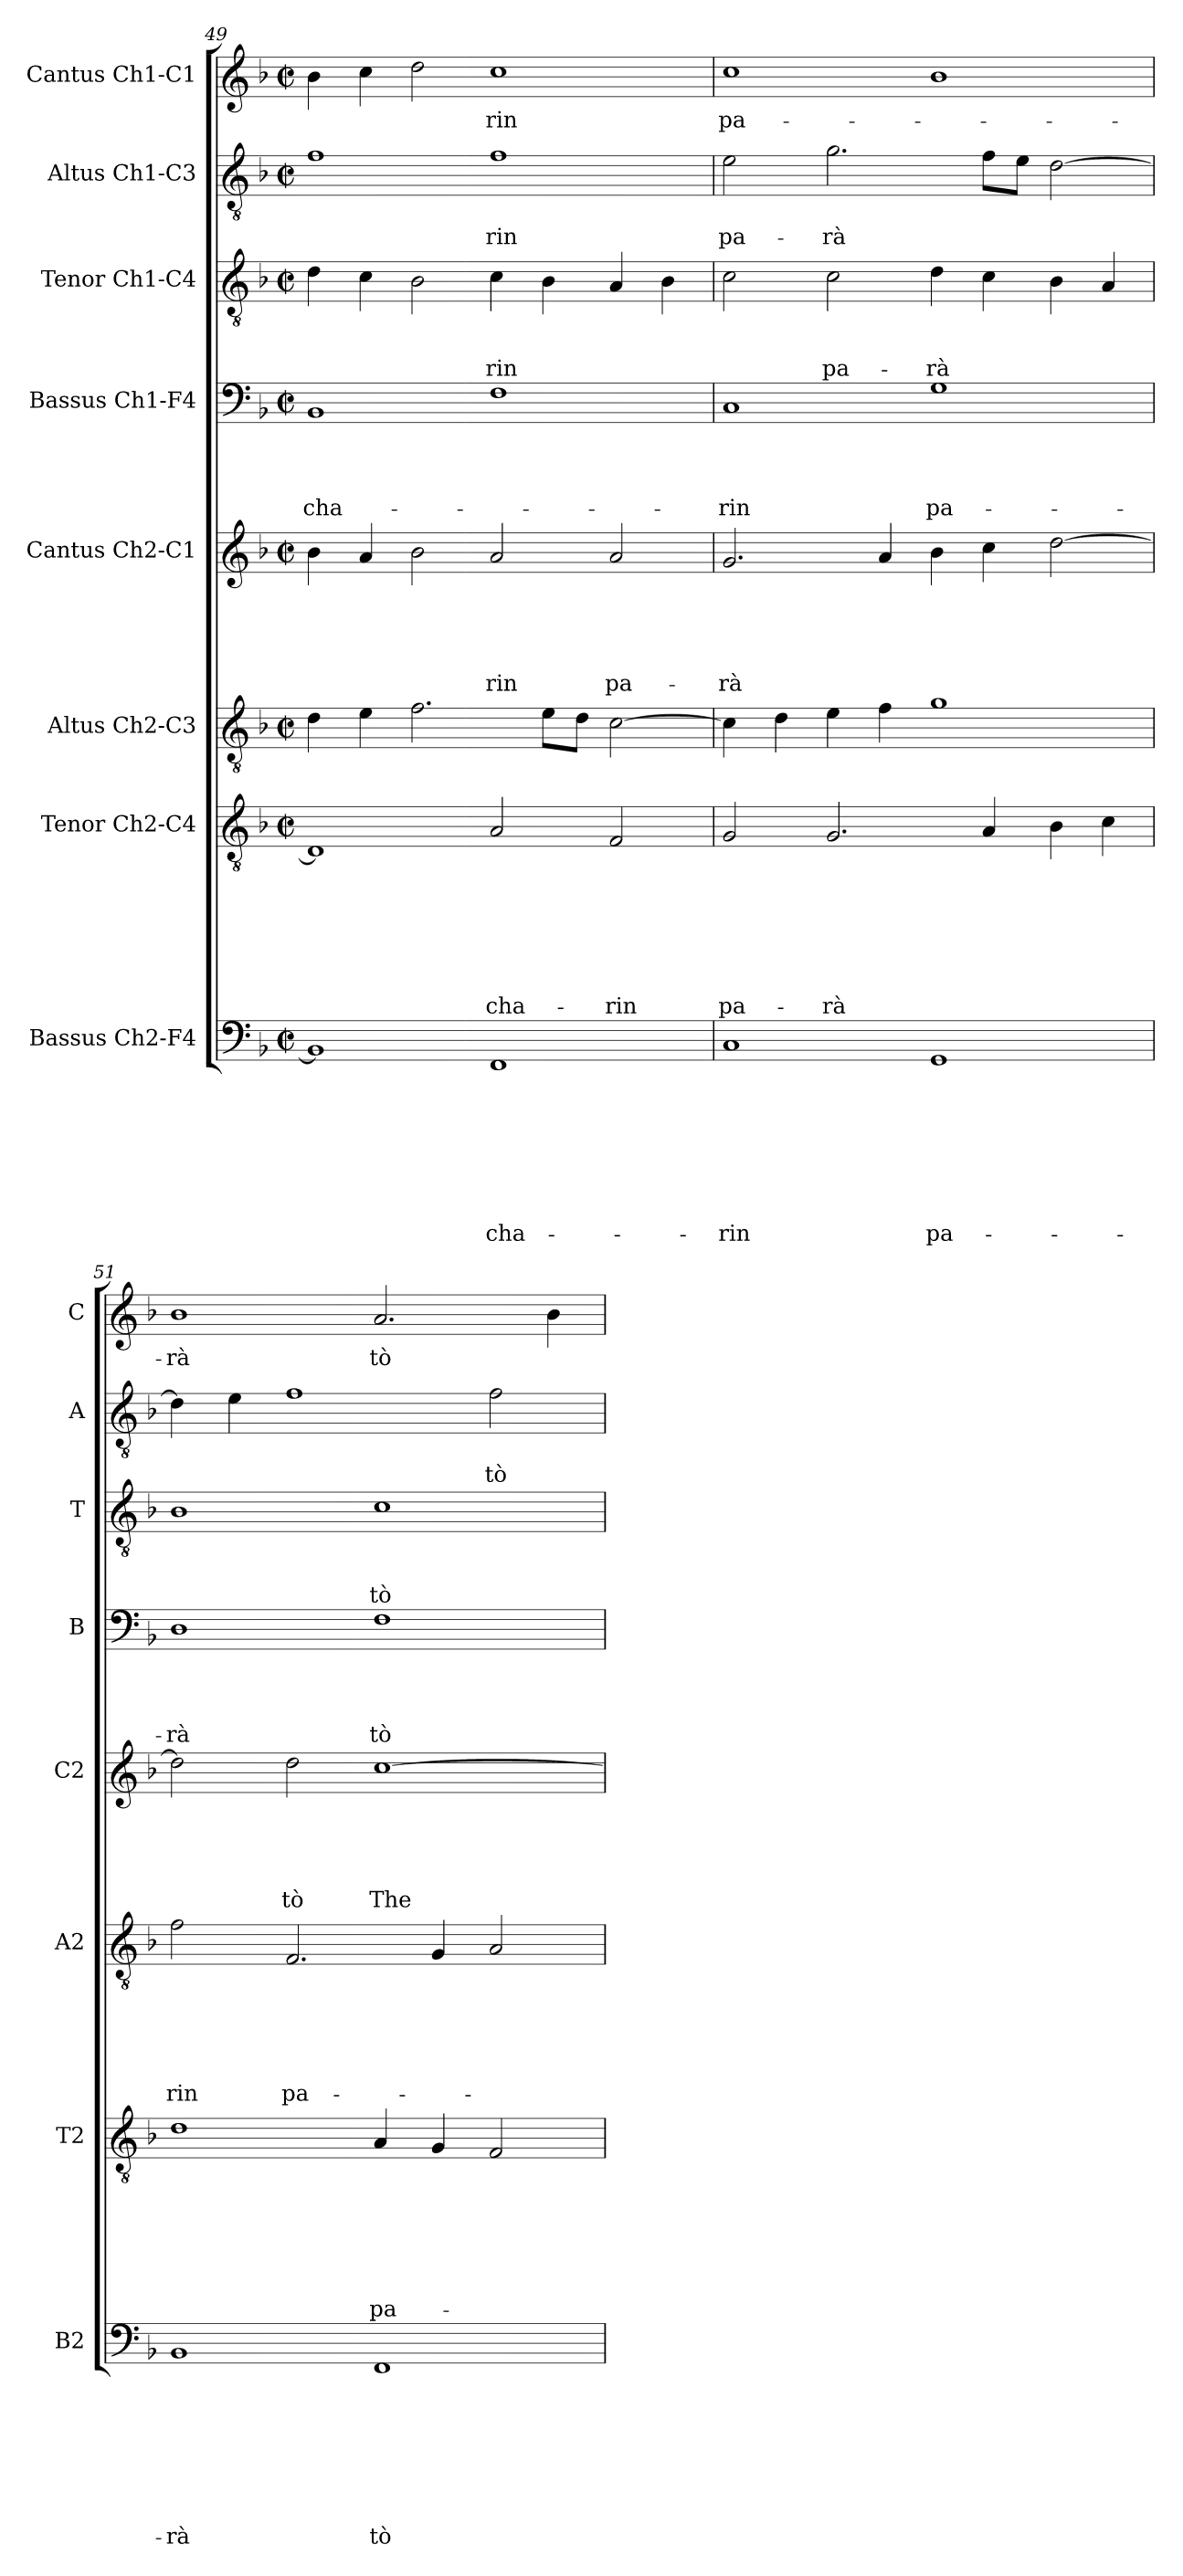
**kern	**text	**text	**text	**text	**text	**text	**text	**text	**kern	**text	**text	**text	**text	**text	**text	**text	**kern	**text	**text	**text	**text	**text	**text	**kern	**text	**text	**text	**text	**text	**kern	**text	**text	**text	**text	**kern	**text	**text	**text	**kern	**text	**text	**kern	**text
*part8	*part8	*part8	*part8	*part8	*part8	*part8	*part8	*part8	*part7	*part7	*part7	*part7	*part7	*part7	*part7	*part7	*part6	*part6	*part6	*part6	*part6	*part6	*part6	*part5	*part5	*part5	*part5	*part5	*part5	*part4	*part4	*part4	*part4	*part4	*part3	*part3	*part3	*part3	*part2	*part2	*part2	*part1	*part1
*staff8	*staff8	*staff8	*staff8	*staff8	*staff8	*staff8	*staff8	*staff8	*staff7	*staff7	*staff7	*staff7	*staff7	*staff7	*staff7	*staff7	*staff6	*staff6	*staff6	*staff6	*staff6	*staff6	*staff6	*staff5	*staff5	*staff5	*staff5	*staff5	*staff5	*staff4	*staff4	*staff4	*staff4	*staff4	*staff3	*staff3	*staff3	*staff3	*staff2	*staff2	*staff2	*staff1	*staff1
*I"Bassus Ch2-F4	*	*	*	*	*	*	*	*	*I"Tenor Ch2-C4	*	*	*	*	*	*	*	*I"Altus Ch2-C3	*	*	*	*	*	*	*I"Cantus Ch2-C1	*	*	*	*	*	*I"Bassus Ch1-F4	*	*	*	*	*I"Tenor Ch1-C4	*	*	*	*I"Altus Ch1-C3	*	*	*I"Cantus Ch1-C1	*
*I'B2	*	*	*	*	*	*	*	*	*I'T2	*	*	*	*	*	*	*	*I'A2	*	*	*	*	*	*	*I'C2	*	*	*	*	*	*I'B	*	*	*	*	*I'T	*	*	*	*I'A	*	*	*I'C	*
*clefF4	*	*	*	*	*	*	*	*	*clefGv2	*	*	*	*	*	*	*	*clefGv2	*	*	*	*	*	*	*clefG2	*	*	*	*	*	*clefF4	*	*	*	*	*clefGv2	*	*	*	*clefGv2	*	*	*clefG2	*
*k[b-]	*	*	*	*	*	*	*	*	*k[b-]	*	*	*	*	*	*	*	*k[b-]	*	*	*	*	*	*	*k[b-]	*	*	*	*	*	*k[b-]	*	*	*	*	*k[b-]	*	*	*	*k[b-]	*	*	*k[b-]	*
*F:	*	*	*	*	*	*	*	*	*F:	*	*	*	*	*	*	*	*F:	*	*	*	*	*	*	*F:	*	*	*	*	*	*F:	*	*	*	*	*F:	*	*	*	*F:	*	*	*F:	*
*M2/2	*	*	*	*	*	*	*	*	*M2/2	*	*	*	*	*	*	*	*M2/2	*	*	*	*	*	*	*M2/2	*	*	*	*	*	*M2/2	*	*	*	*	*M2/2	*	*	*	*M2/2	*	*	*M2/2	*
*met(c|)	*	*	*	*	*	*	*	*	*met(c|)	*	*	*	*	*	*	*	*met(c|)	*	*	*	*	*	*	*met(c|)	*	*	*	*	*	*met(c|)	*	*	*	*	*met(c|)	*	*	*	*met(c|)	*	*	*met(c|)	*
=49	=49	=49	=49	=49	=49	=49	=49	=49	=49	=49	=49	=49	=49	=49	=49	=49	=49	=49	=49	=49	=49	=49	=49	=49	=49	=49	=49	=49	=49	=49	=49	=49	=49	=49	=49	=49	=49	=49	=49	=49	=49	=49	=49
!	!	!	!	!	!	!	!	!	!	!	!	!	!	!	!	!	!	!	!	!	!	!	!	!	!	!	!	!	!	!	!	!	!	!LO:LY:b	!	!	!	!	!	!	!	!	!
1BB-]	.	.	.	.	.	.	.	.	1D]	.	.	.	.	.	.	.	4d\	.	.	.	.	.	.	4b-\	.	.	.	.	.	1BB-	.	.	.	cha-	4d\	.	.	.	1f	.	.	4b-\	.
.	.	.	.	.	.	.	.	.	.	.	.	.	.	.	.	.	4e\	.	.	.	.	.	.	4a/	.	.	.	.	.	.	.	.	.	.	4c\	.	.	.	.	.	.	4cc\	.
.	.	.	.	.	.	.	.	.	.	.	.	.	.	.	.	.	2.f\	.	.	.	.	.	.	2b-\	.	.	.	.	.	.	.	.	.	.	2B-\	.	.	.	.	.	.	2dd\	.
!	!	!	!	!	!	!	!	!LO:LY:b	!	!	!	!	!	!	!	!LO:LY:b	!	!	!	!	!	!	!	!	!	!	!	!	!LO:LY:b	!	!	!	!	!	!	!	!	!LO:LY:b	!	!	!LO:LY:b	!	!LO:LY:b
1FF	.	.	.	.	.	.	.	cha-	2A/	.	.	.	.	.	.	cha-	.	.	.	.	.	.	.	2a/	.	.	.	.	-rin	1F	.	.	.	.	4c\	.	.	-rin	1f	.	-rin	1cc	-rin
.	.	.	.	.	.	.	.	.	.	.	.	.	.	.	.	.	8e\L	.	.	.	.	.	.	.	.	.	.	.	.	.	.	.	.	.	4B-\	.	.	.	.	.	.	.	.
.	.	.	.	.	.	.	.	.	.	.	.	.	.	.	.	.	8d\J	.	.	.	.	.	.	.	.	.	.	.	.	.	.	.	.	.	.	.	.	.	.	.	.	.	.
!	!	!	!	!	!	!	!	!	!	!	!	!	!	!	!	!LO:LY:b	!	!	!	!	!	!	!	!	!	!	!	!	!LO:LY:b	!	!	!	!	!	!	!	!	!	!	!	!	!	!
.	.	.	.	.	.	.	.	.	2F/	.	.	.	.	.	.	-rin	[2c\	.	.	.	.	.	.	2a/	.	.	.	.	pa-	.	.	.	.	.	4A/	.	.	.	.	.	.	.	.
.	.	.	.	.	.	.	.	.	.	.	.	.	.	.	.	.	.	.	.	.	.	.	.	.	.	.	.	.	.	.	.	.	.	.	4B-\	.	.	.	.	.	.	.	.
=50	=50	=50	=50	=50	=50	=50	=50	=50	=50	=50	=50	=50	=50	=50	=50	=50	=50	=50	=50	=50	=50	=50	=50	=50	=50	=50	=50	=50	=50	=50	=50	=50	=50	=50	=50	=50	=50	=50	=50	=50	=50	=50	=50
!	!	!	!	!	!	!	!	!LO:LY:b	!	!	!	!	!	!	!	!LO:LY:b	!	!	!	!	!	!	!	!	!	!	!	!	!LO:LY:b	!	!	!	!	!LO:LY:b	!	!	!	!	!	!	!LO:LY:b	!	!LO:LY:b
1C	.	.	.	.	.	.	.	-rin	2G/	.	.	.	.	.	.	pa-	4c\]	.	.	.	.	.	.	2.g/	.	.	.	.	-rà	1C	.	.	.	-rin	2c\	.	.	.	2e\	.	pa-	1cc	pa-
.	.	.	.	.	.	.	.	.	.	.	.	.	.	.	.	.	4d\	.	.	.	.	.	.	.	.	.	.	.	.	.	.	.	.	.	.	.	.	.	.	.	.	.	.
!	!	!	!	!	!	!	!	!	!	!	!	!	!	!	!	!LO:LY:b	!	!	!	!	!	!	!	!	!	!	!	!	!	!	!	!	!	!	!	!	!	!LO:LY:b	!	!	!LO:LY:b	!	!
.	.	.	.	.	.	.	.	.	2.G/	.	.	.	.	.	.	-rà	4e\	.	.	.	.	.	.	.	.	.	.	.	.	.	.	.	.	.	2c\	.	.	pa-	2.g\	.	-rà	.	.
.	.	.	.	.	.	.	.	.	.	.	.	.	.	.	.	.	4f\	.	.	.	.	.	.	4a/	.	.	.	.	.	.	.	.	.	.	.	.	.	.	.	.	.	.	.
!	!	!	!	!	!	!	!	!LO:LY:b	!	!	!	!	!	!	!	!	!	!	!	!	!	!	!	!	!	!	!	!	!	!	!	!	!	!LO:LY:b	!	!	!	!LO:LY:b	!	!	!	!	!
1GG	.	.	.	.	.	.	.	pa-	.	.	.	.	.	.	.	.	1g	.	.	.	.	.	.	4b-\	.	.	.	.	.	1G	.	.	.	pa-	4d\	.	.	-rà	.	.	.	1b-	.
.	.	.	.	.	.	.	.	.	4A/	.	.	.	.	.	.	.	.	.	.	.	.	.	.	4cc\	.	.	.	.	.	.	.	.	.	.	4c\	.	.	.	8f\L	.	.	.	.
.	.	.	.	.	.	.	.	.	.	.	.	.	.	.	.	.	.	.	.	.	.	.	.	.	.	.	.	.	.	.	.	.	.	.	.	.	.	.	8e\J	.	.	.	.
.	.	.	.	.	.	.	.	.	4B-\	.	.	.	.	.	.	.	.	.	.	.	.	.	.	[2dd\	.	.	.	.	.	.	.	.	.	.	4B-\	.	.	.	[2d\	.	.	.	.
.	.	.	.	.	.	.	.	.	4c\	.	.	.	.	.	.	.	.	.	.	.	.	.	.	.	.	.	.	.	.	.	.	.	.	.	4A/	.	.	.	.	.	.	.	.
!!LO:LB:g=z
=51	=51	=51	=51	=51	=51	=51	=51	=51	=51	=51	=51	=51	=51	=51	=51	=51	=51	=51	=51	=51	=51	=51	=51	=51	=51	=51	=51	=51	=51	=51	=51	=51	=51	=51	=51	=51	=51	=51	=51	=51	=51	=51	=51
!	!	!	!	!	!	!	!	!LO:LY:b	!	!	!	!	!	!	!	!	!	!	!	!	!	!	!LO:LY:b	!	!	!	!	!	!	!	!	!	!	!LO:LY:b	!	!	!	!	!	!	!	!	!LO:LY:b
1BB-	.	.	.	.	.	.	.	-rà	1d	.	.	.	.	.	.	.	2f\	.	.	.	.	.	-rin	2dd\]	.	.	.	.	.	1D	.	.	.	-rà	1B-	.	.	.	4d\]	.	.	1b-	-rà
.	.	.	.	.	.	.	.	.	.	.	.	.	.	.	.	.	.	.	.	.	.	.	.	.	.	.	.	.	.	.	.	.	.	.	.	.	.	.	4e\	.	.	.	.
!	!	!	!	!	!	!	!	!	!	!	!	!	!	!	!	!	!	!	!	!	!	!	!LO:LY:b	!	!	!	!	!	!LO:LY:b	!	!	!	!	!	!	!	!	!	!	!	!	!	!
.	.	.	.	.	.	.	.	.	.	.	.	.	.	.	.	.	2.F/	.	.	.	.	.	pa-	2dd\	.	.	.	.	tò	.	.	.	.	.	.	.	.	.	1f	.	.	.	.
!	!	!	!	!	!	!	!	!LO:LY:b	!	!	!	!	!	!	!	!LO:LY:b	!	!	!	!	!	!	!	!	!	!	!	!	!LO:LY:b	!	!	!	!	!LO:LY:b	!	!	!	!LO:LY:b	!	!	!	!	!LO:LY:b
1FF	.	.	.	.	.	.	.	tò	4A/	.	.	.	.	.	.	pa-	.	.	.	.	.	.	.	[1cc	.	.	.	.	The-	1F	.	.	.	tò	1c	.	.	tò	.	.	.	2.a/	tò
.	.	.	.	.	.	.	.	.	4G/	.	.	.	.	.	.	.	4G/	.	.	.	.	.	.	.	.	.	.	.	.	.	.	.	.	.	.	.	.	.	.	.	.	.	.
!	!	!	!	!	!	!	!	!	!	!	!	!	!	!	!	!	!	!	!	!	!	!	!	!	!	!	!	!	!	!	!	!	!	!	!	!	!	!	!	!	!LO:LY:b	!	!
.	.	.	.	.	.	.	.	.	2F/	.	.	.	.	.	.	.	2A/	.	.	.	.	.	.	.	.	.	.	.	.	.	.	.	.	.	.	.	.	.	2f\	.	tò	.	.
.	.	.	.	.	.	.	.	.	.	.	.	.	.	.	.	.	.	.	.	.	.	.	.	.	.	.	.	.	.	.	.	.	.	.	.	.	.	.	.	.	.	4b-\	.
=	=	=	=	=	=	=	=	=	=	=	=	=	=	=	=	=	=	=	=	=	=	=	=	=	=	=	=	=	=	=	=	=	=	=	=	=	=	=	=	=	=	=	=
*-	*-	*-	*-	*-	*-	*-	*-	*-	*-	*-	*-	*-	*-	*-	*-	*-	*-	*-	*-	*-	*-	*-	*-	*-	*-	*-	*-	*-	*-	*-	*-	*-	*-	*-	*-	*-	*-	*-	*-	*-	*-	*-	*-
